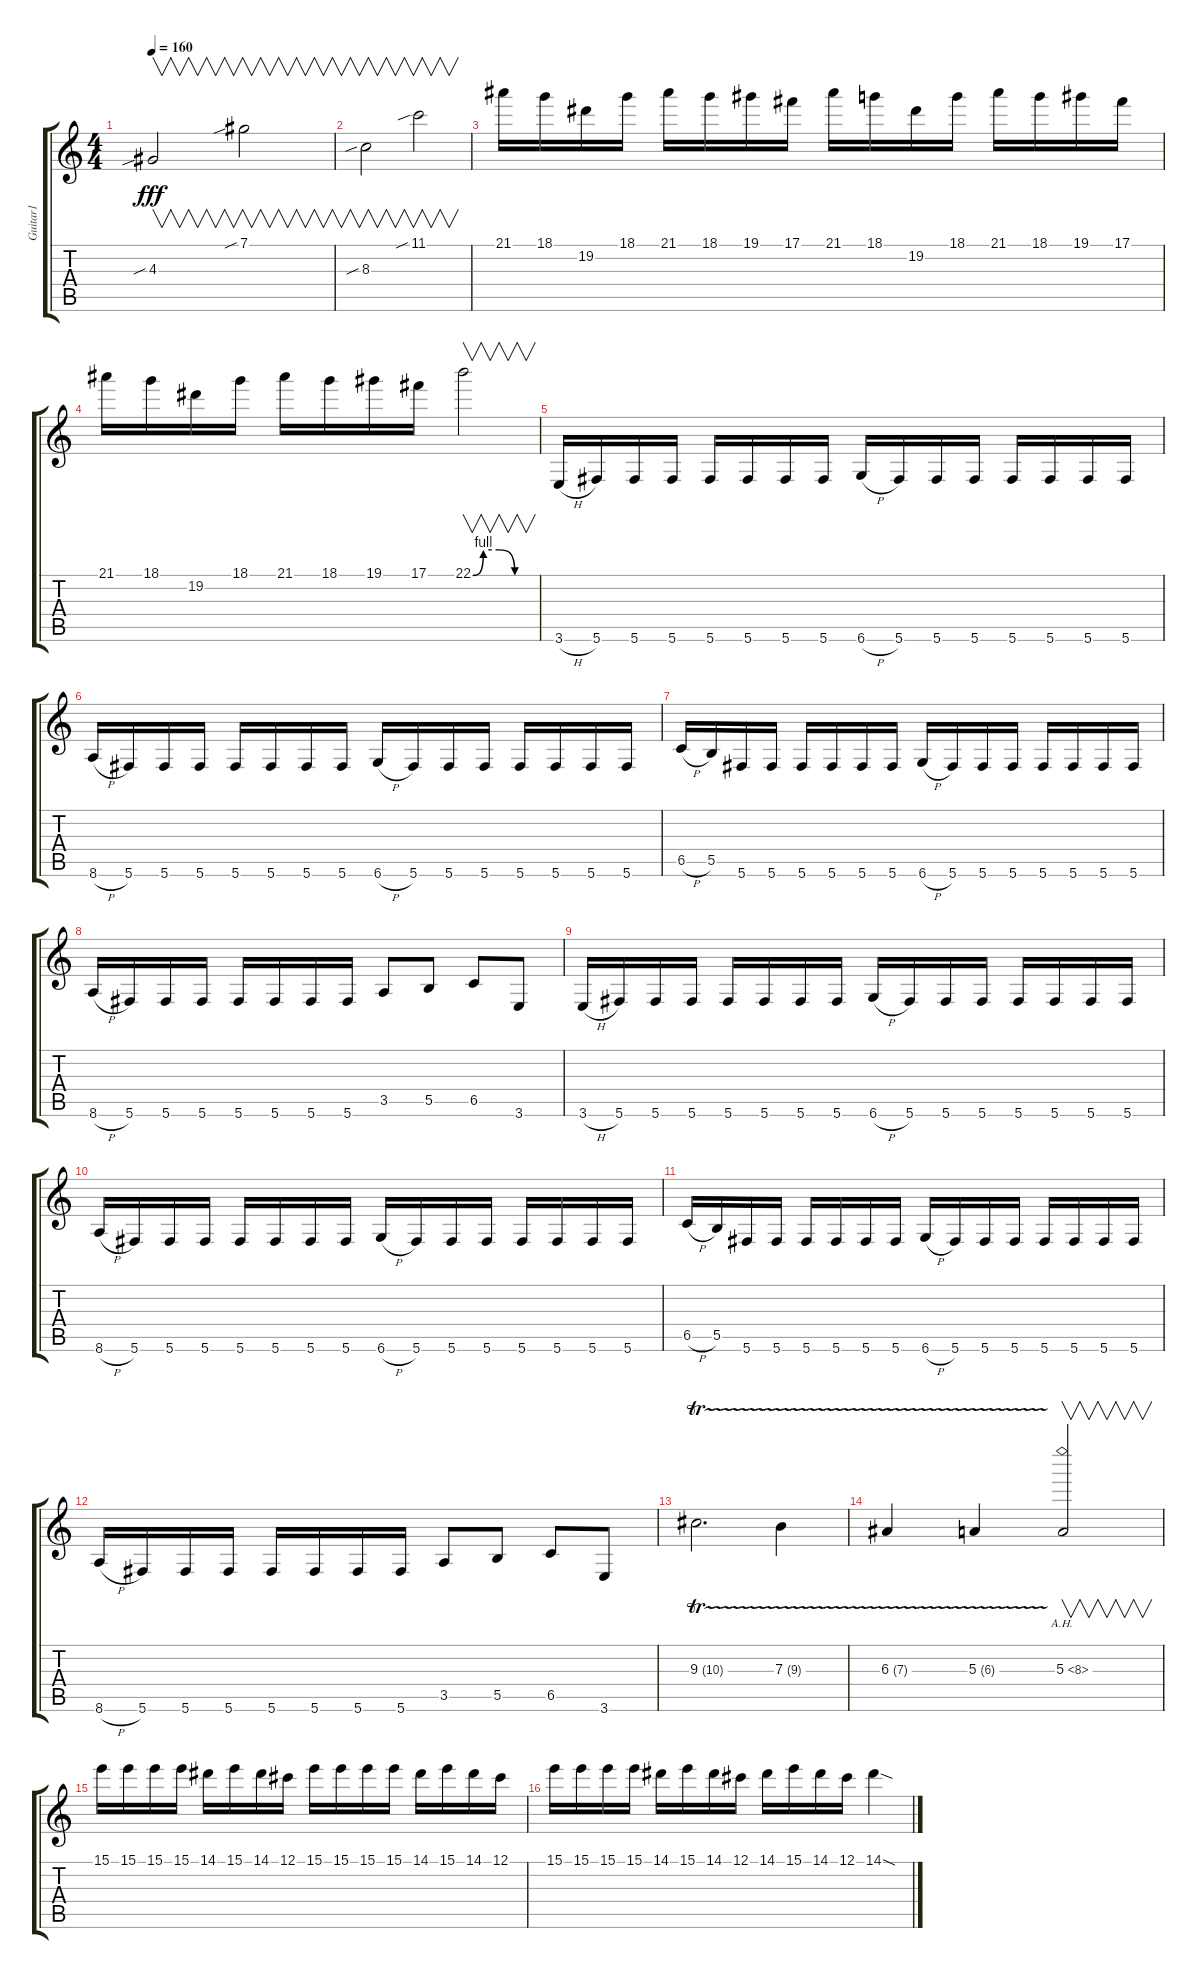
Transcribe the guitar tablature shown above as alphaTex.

\track ("Guitar1" "Guitar1") {instrument overdrivenguitar}
\staff {score tabs}
\tuning (Db4 Ab3 E3 B2 Gb2 Db2) {hide}
\ts (4 4)
\tempo 160
\clef g2
\ks c
4.3{sib}.2{v dy fff} 7.1{sib}.2{v} |
8.3{sib}.2{v} 11.1{sib}.2{v} |
21.1.16 18.1.16 19.2.16 18.1.16 21.1.16 18.1.16 19.1.16 17.1.16 21.1.16 18.1.16 19.2.16 18.1.16 21.1.16 18.1.16 19.1.16 17.1.16 |
21.1.16 18.1.16 19.2.16 18.1.16 21.1.16 18.1.16 19.1.16 17.1.16 22.1{be (custom 0 0 10 4 25 4 40 0 60 0)}.2{v} |
3.6{h}.16 5.6.16 5.6.16 5.6.16 5.6.16 5.6.16 5.6.16 5.6.16 6.6{h}.16 5.6.16 5.6.16 5.6.16 5.6.16 5.6.16 5.6.16 5.6.16 |
8.6{h}.16 5.6.16 5.6.16 5.6.16 5.6.16 5.6.16 5.6.16 5.6.16 6.6{h}.16 5.6.16 5.6.16 5.6.16 5.6.16 5.6.16 5.6.16 5.6.16 |
6.5{h}.16 5.5.16 5.6.16 5.6.16 5.6.16 5.6.16 5.6.16 5.6.16 6.6{h}.16 5.6.16 5.6.16 5.6.16 5.6.16 5.6.16 5.6.16 5.6.16 |
8.6{h}.16 5.6.16 5.6.16 5.6.16 5.6.16 5.6.16 5.6.16 5.6.16 3.5.8 5.5.8 6.5.8 3.6.8 |
3.6{h}.16 5.6.16 5.6.16 5.6.16 5.6.16 5.6.16 5.6.16 5.6.16 6.6{h}.16 5.6.16 5.6.16 5.6.16 5.6.16 5.6.16 5.6.16 5.6.16 |
8.6{h}.16 5.6.16 5.6.16 5.6.16 5.6.16 5.6.16 5.6.16 5.6.16 6.6{h}.16 5.6.16 5.6.16 5.6.16 5.6.16 5.6.16 5.6.16 5.6.16 |
6.5{h}.16 5.5.16 5.6.16 5.6.16 5.6.16 5.6.16 5.6.16 5.6.16 6.6{h}.16 5.6.16 5.6.16 5.6.16 5.6.16 5.6.16 5.6.16 5.6.16 |
8.6{h}.16 5.6.16 5.6.16 5.6.16 5.6.16 5.6.16 5.6.16 5.6.16 3.5.8 5.5.8 6.5.8 3.6.8 |
9.3{tr (10 32)}.2{d} 7.3{tr (9 32)}.4 |
6.3{tr (7 32)}.4 5.3{tr (6 32)}.4 5.3{ah 3}.2{v} |
15.1.16 15.1.16 15.1.16 15.1.16 14.1.16 15.1.16 14.1.16 12.1.16 15.1.16 15.1.16 15.1.16 15.1.16 14.1.16 15.1.16 14.1.16 12.1.16 |
15.1.16 15.1.16 15.1.16 15.1.16 14.1.16 15.1.16 14.1.16 12.1.16 14.1.16 15.1.16 14.1.16 12.1.16 14.1{sod}.4
